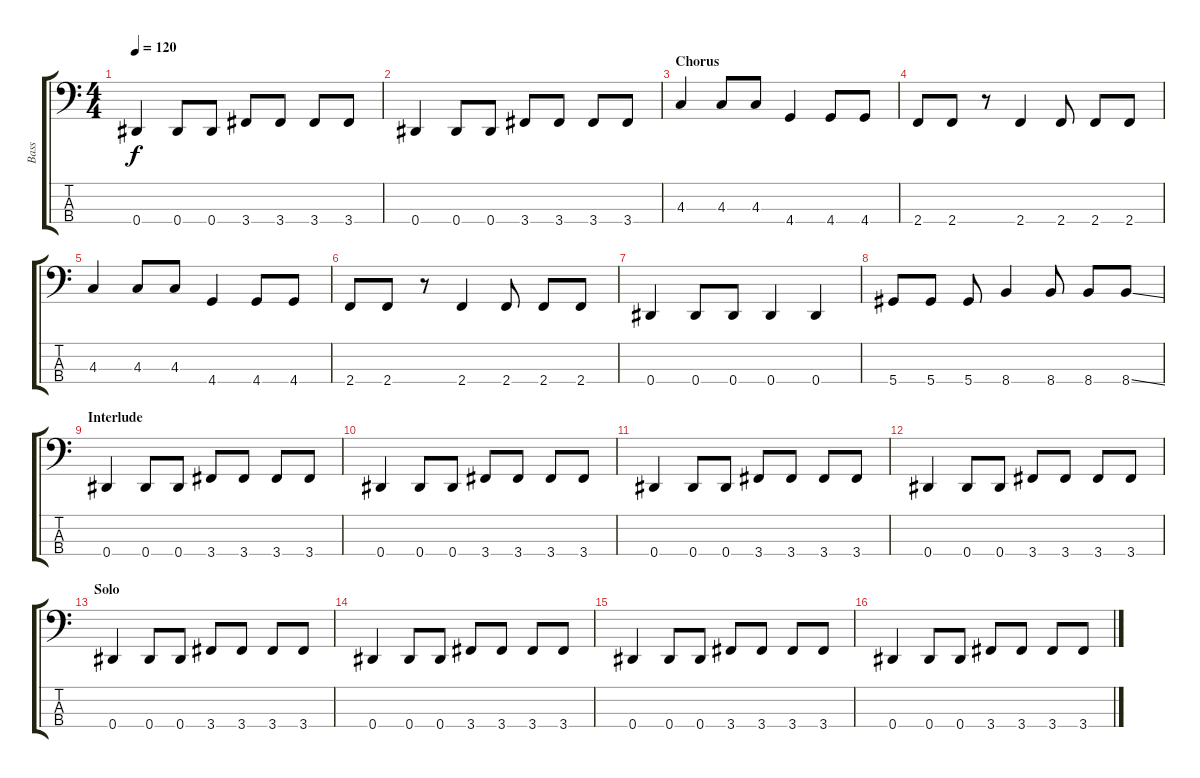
\track ("Bass" "Bass") {instrument acousticbass}
\staff {score tabs}
\tuning (Gb2 Db2 Ab1 Eb1) {hide}
\ts (4 4)
\tempo 120
\clef f4
\ks c
0.4.4{dy f} 0.4.8 0.4.8 3.4.8 3.4.8 3.4.8 3.4.8 |
0.4.4 0.4.8 0.4.8 3.4.8 3.4.8 3.4.8 3.4.8 |
\section ("" "Chorus")
4.3.4 4.3.8 4.3.8 4.4.4 4.4.8 4.4.8 |
2.4.8 2.4.8 r.8 2.4.4 2.4.8 2.4.8 2.4.8 |
4.3.4 4.3.8 4.3.8 4.4.4 4.4.8 4.4.8 |
2.4.8 2.4.8 r.8 2.4.4 2.4.8 2.4.8 2.4.8 |
0.4.4 0.4.8 0.4.8 0.4.4 0.4.4 |
5.4.8 5.4.8 5.4.8 8.4.4 8.4.8 8.4.8 8.4{ss}.8 |
\section ("" "Interlude")
0.4.4 0.4.8 0.4.8 3.4.8 3.4.8 3.4.8 3.4.8 |
0.4.4 0.4.8 0.4.8 3.4.8 3.4.8 3.4.8 3.4.8 |
0.4.4 0.4.8 0.4.8 3.4.8 3.4.8 3.4.8 3.4.8 |
0.4.4 0.4.8 0.4.8 3.4.8 3.4.8 3.4.8 3.4.8 |
\section ("" "Solo")
0.4.4 0.4.8 0.4.8 3.4.8 3.4.8 3.4.8 3.4.8 |
0.4.4 0.4.8 0.4.8 3.4.8 3.4.8 3.4.8 3.4.8 |
0.4.4 0.4.8 0.4.8 3.4.8 3.4.8 3.4.8 3.4.8 |
0.4.4 0.4.8 0.4.8 3.4.8 3.4.8 3.4.8 3.4.8
